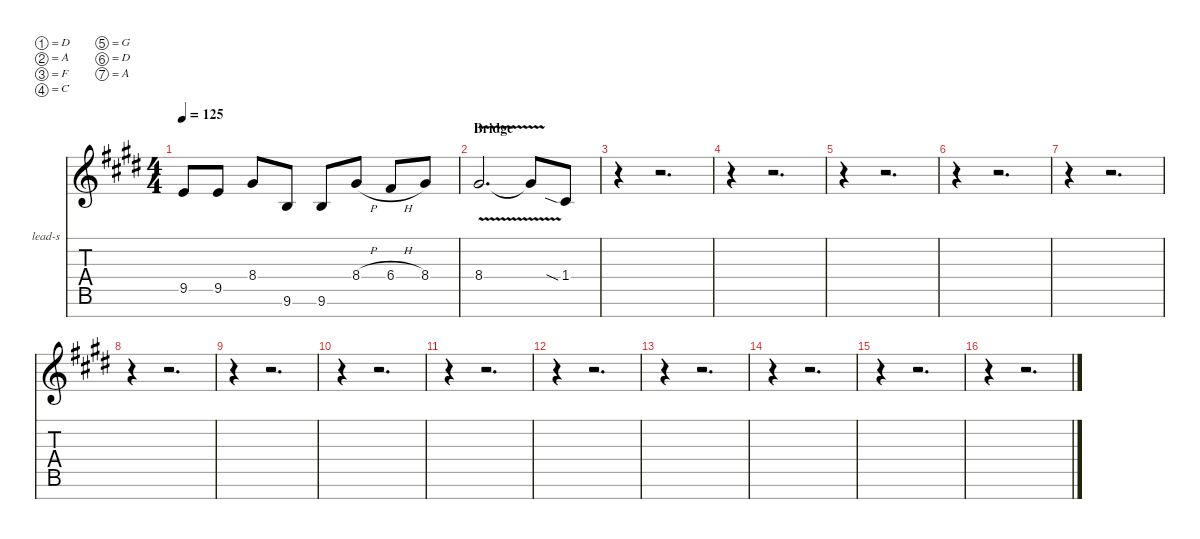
\defaultSystemsLayout 4
\hideDynamics
\bracketExtendMode nobrackets
\firstSystemTrackNameOrientation horizontal
\otherSystemsTrackNameOrientation horizontal
\track ("lead-simple" "lead-s") {instrument overdrivenguitar}
\staff {score tabs}
\tuning (D4 A3 F3 C3 G2 D2 A1)
\ts (4 4)
\scale
1.22298
\tempo 125
\accidentals auto
\clef g2
\ottava regular
\simile none
\ks c#minor
9.5{t acc forcenatural}.8{dy mf beam Up} 9.5{acc forcenatural}.8{beam Up} 8.4{acc #}.8{beam Up} 9.6{acc forcenatural}.8{beam Up} 9.6{acc forcenatural}.8{beam Up} 8.4{h acc #}.8{beam Up} 6.4{h acc #}.8{beam Up} 8.4{acc #}.8{beam Up} |
\section ("" "Bridge")
\scale
0.925674 8.4{v acc #}.2{d beam Up} 8.4{v t acc #}.8{beam Up} 1.4{sia acc #}.8{beam Up} |
\scale
0.925674 r.4{beam Down} r.2{d beam Down} |
\scale
0.925674 r.4{beam Down} r.2{d beam Down} |
\scale
1.20972 r.4{beam Down} r.2{d beam Down} |
\scale
0.930095 r.4{beam Down} r.2{d beam Down} |
\scale
0.930095 r.4{beam Down} r.2{d beam Down} |
\scale
0.930095 r.4{beam Down} r.2{d beam Down} |
\scale
1.20972 r.4{beam Down} r.2{d beam Down} |
\scale
0.930095 r.4{beam Down} r.2{d beam Down} |
\scale
0.930095 r.4{beam Down} r.2{d beam Down} |
\scale
0.930095 r.4{beam Down} r.2{d beam Down} |
\scale
1.20972 r.4{beam Down} r.2{d beam Down} |
\scale
0.930095 r.4{beam Down} r.2{d beam Down} |
\scale
0.930095 r.4{beam Down} r.2{d beam Down} |
\scale
0.930095 r.4{beam Down} r.2{d beam Down}
